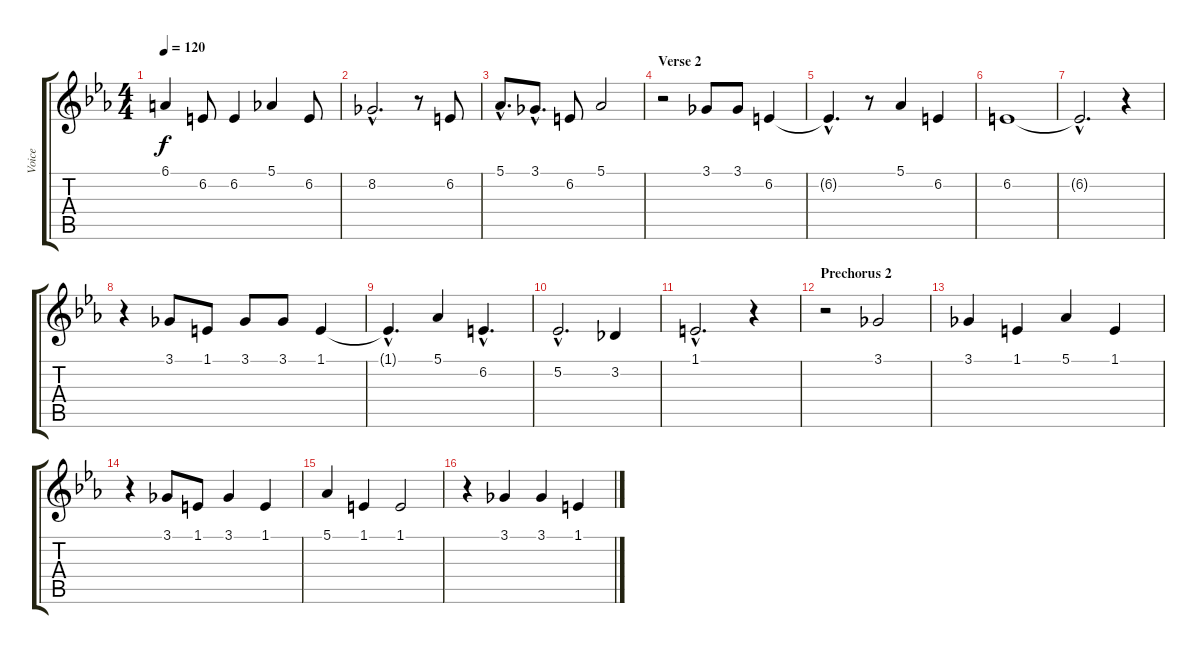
\track ("Voice" "Voice") {instrument lead1square}
\staff {score tabs}
\tuning (Eb4 Bb3 Gb3 Db3 Ab2 Db2) {hide}
\ts (4 4)
\tempo 120
\clef g2
\ks eb
6.1{t}.4{dy f} 6.2.8 6.2.4 5.1.4 6.2.8 |
8.2{hac}.2{d} r.8 6.2.8 |
5.1{hac}.8{d} 3.1{hac}.8{d} 6.2.8 5.1.2 |
\section ("" "Verse 2")
r.2 3.1.8 3.1.8 6.2.4 |
6.2{hac t}.4{d} r.8 5.1.4 6.2.4 |
6.2.1 |
6.2{hac t}.2{d} r.4 |
r.4 3.1.8 1.1.8 3.1.8 3.1.8 1.1.4 |
1.1{hac t}.4{d} 5.1.4 6.2{hac}.4{d} |
5.2{hac}.2{d} 3.2.4 |
1.1{hac}.2{d} r.4 |
\section ("" "Prechorus 2")
r.2 3.1.2 |
3.1.4 1.1.4 5.1.4 1.1.4 |
r.4 3.1.8 1.1.8 3.1.4 1.1.4 |
5.1.4 1.1.4 1.1.2 |
r.4 3.1.4 3.1.4 1.1.4
